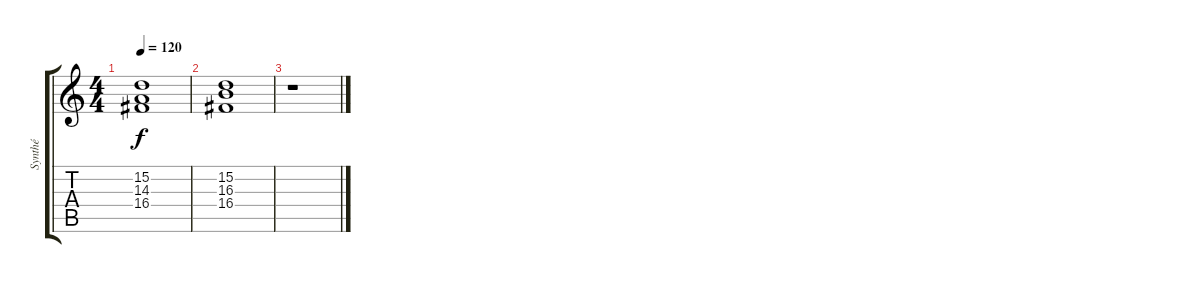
\track ("Synthé" "Synthé") {instrument synthstrings1}
\staff {score tabs}
\tuning (E4 B3 G3 D3 A2 E2) {hide}
\ts (4 4)
\tempo 120
\clef g2
\ks c
(15.2 14.3 16.4).1{dy f} |
(15.2 16.3 16.4).1 |
r.1
